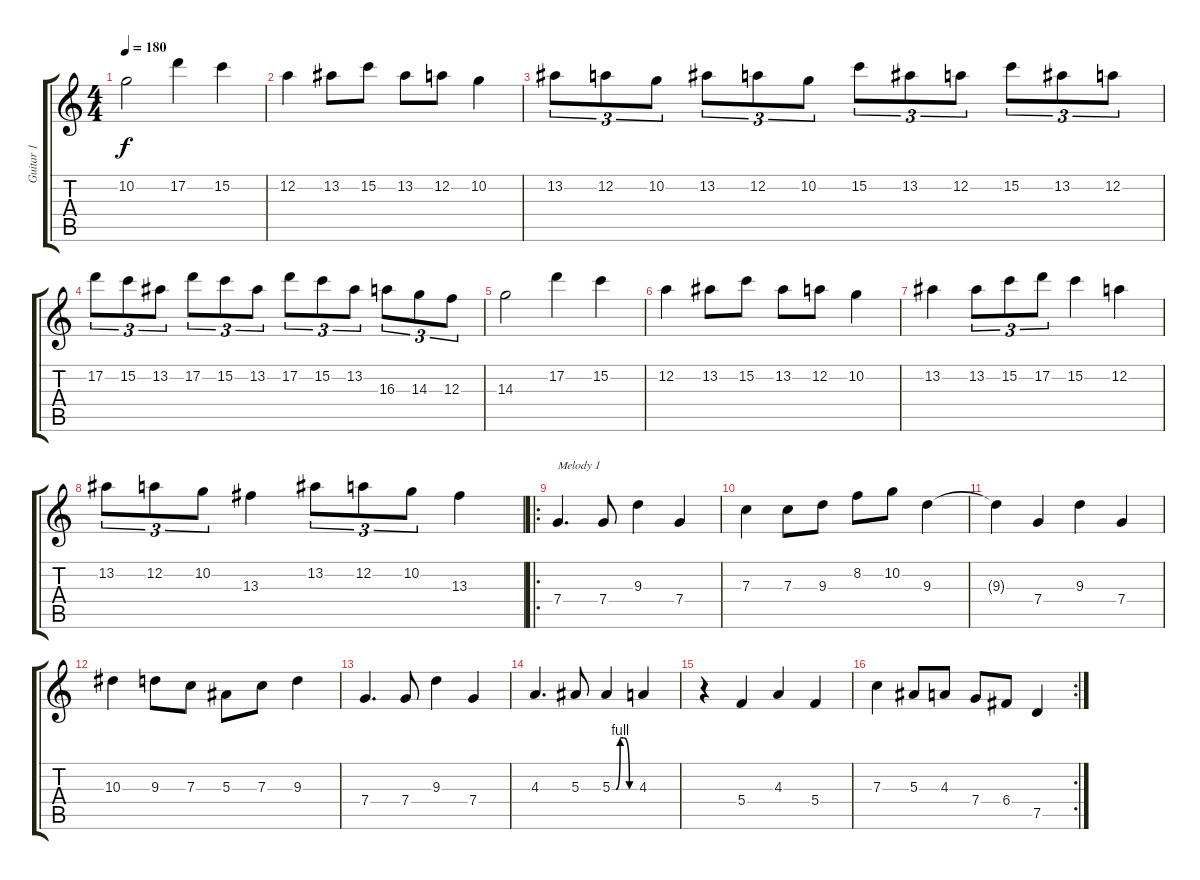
\track ("Guitar 1" "Guitar 1") {instrument acousticguitarnylon}
\staff {score tabs}
\tuning (D4 A3 F3 C3 G2 D2) {hide}
\ts (4 4)
\tempo 180
\clef g2
\ks c
10.2.2{dy f} 17.2.4 15.2.4 |
12.2.4 13.2.8 15.2.8 13.2.8 12.2.8 10.2.4 |
13.2.8{tu (3 2)} 12.2.8{tu (3 2)} 10.2.8{tu (3 2)} 13.2.8{tu (3 2)} 12.2.8{tu (3 2)} 10.2.8{tu (3 2)} 15.2.8{tu (3 2)} 13.2.8{tu (3 2)} 12.2.8{tu (3 2)} 15.2.8{tu (3 2)} 13.2.8{tu (3 2)} 12.2.8{tu (3 2)} |
17.2.8{tu (3 2)} 15.2.8{tu (3 2)} 13.2.8{tu (3 2)} 17.2.8{tu (3 2)} 15.2.8{tu (3 2)} 13.2.8{tu (3 2)} 17.2.8{tu (3 2)} 15.2.8{tu (3 2)} 13.2.8{tu (3 2)} 16.3.8{tu (3 2)} 14.3.8{tu (3 2)} 12.3.8{tu (3 2)} |
14.3.2 17.2.4 15.2.4 |
12.2.4 13.2.8 15.2.8 13.2.8 12.2.8 10.2.4 |
13.2.4 13.2.8{tu (3 2)} 15.2.8{tu (3 2)} 17.2.8{tu (3 2)} 15.2.4 12.2.4 |
13.2.8{tu (3 2)} 12.2.8{tu (3 2)} 10.2.8{tu (3 2)} 13.3.4 13.2.8{tu (3 2)} 12.2.8{tu (3 2)} 10.2.8{tu (3 2)} 13.3.4 |
\ro
7.4.4{d txt "Melody 1"} 7.4.8 9.3.4 7.4.4 |
7.3.4 7.3.8 9.3.8 8.2.8 10.2.8 9.3.4 |
9.3{t}.4 7.4.4 9.3.4 7.4.4 |
10.3.4 9.3.8 7.3.8 5.3.8 7.3.8 9.3.4 |
7.4.4{d} 7.4.8 9.3.4 7.4.4 |
4.3.4{d} 5.3.8 5.3{be (custom 0 0 10 0 21 4 30 4 45 0 60 0)}.4 4.3.4 |
r.4 5.4.4 4.3.4 5.4.4 |
\rc 2
7.3.4 5.3.8 4.3.8 7.4.8 6.4.8 7.5.4
